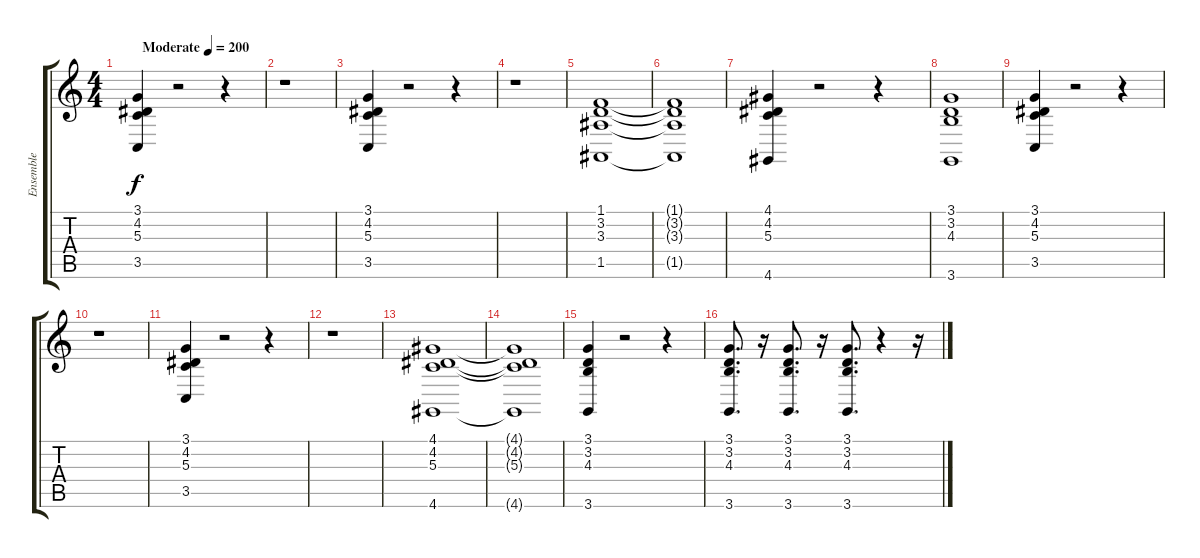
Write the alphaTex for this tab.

\track ("Ensemble" "Ensemble") {instrument stringensemble1}
\staff {score tabs}
\tuning (E4 B3 G3 D3 A2 E2) {hide}
\ts (4 4)
\tempo (200 "Moderate")
\clef g2
\ks c
(3.1 4.2 5.3 3.5).4{dy f instrument stringensemble1} r.2 r.4 |
r.1 |
(3.1 4.2 5.3 3.5).4 r.2 r.4 |
r.1 |
(1.1 3.2 3.3 1.5).1 |
(1.1{t} 3.2{t} 3.3{t} 1.5{t}).1 |
(4.1 4.2 5.3 4.6).4 r.2 r.4 |
(3.1 3.2 4.3 3.6).1 |
(3.1 4.2 5.3 3.5).4 r.2 r.4 |
r.1 |
(3.1 4.2 5.3 3.5).4 r.2 r.4 |
r.1 |
(4.1 4.2 5.3 4.6).1 |
(4.1{t} 4.2{t} 5.3{t} 4.6{t}).1 |
(3.1 3.2 4.3 3.6).4 r.2 r.4 |
(3.1 3.2 4.3 3.6).8{d} r.16 (3.1 3.2 4.3 3.6).8{d} r.16 (3.1 3.2 4.3 3.6).8{d} r.4 r.16
